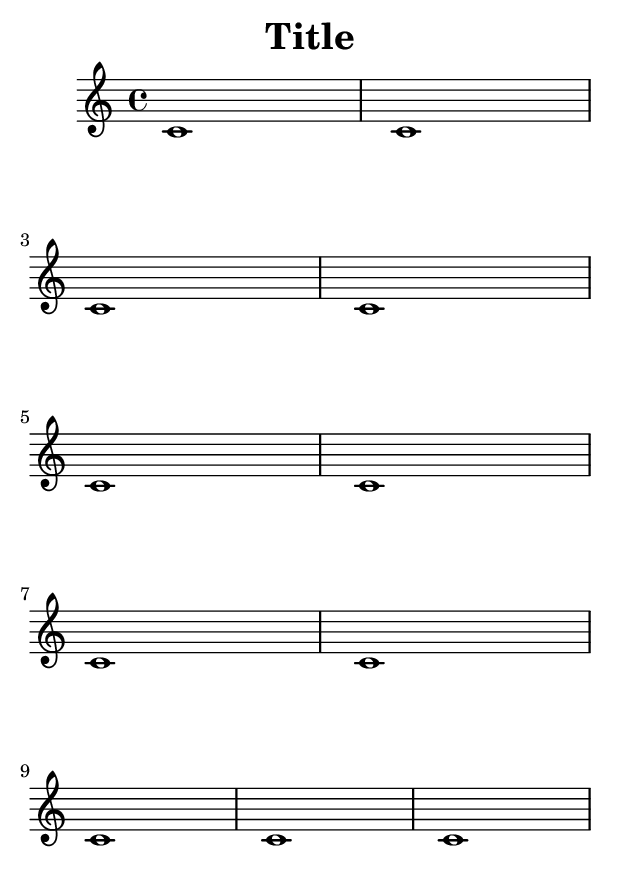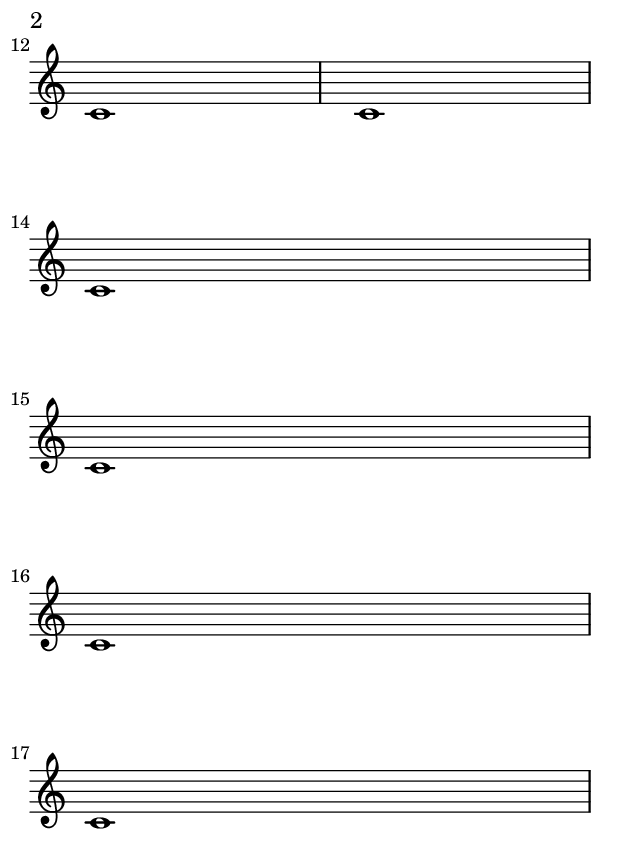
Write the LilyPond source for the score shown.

\version "2.14.0"

#(set-default-paper-size "a6")

\header {
  texidoc = "The min-systems-per-page variable forces each page to have
a minimum number of systems. Titles do not count as systems here."
  title = "Title"
}

\book {
  \paper {
    min-systems-per-page = 5
  }

  { \repeat unfold 11 { c'1 } \pageBreak \repeat unfold 6 { c'1 } }
}